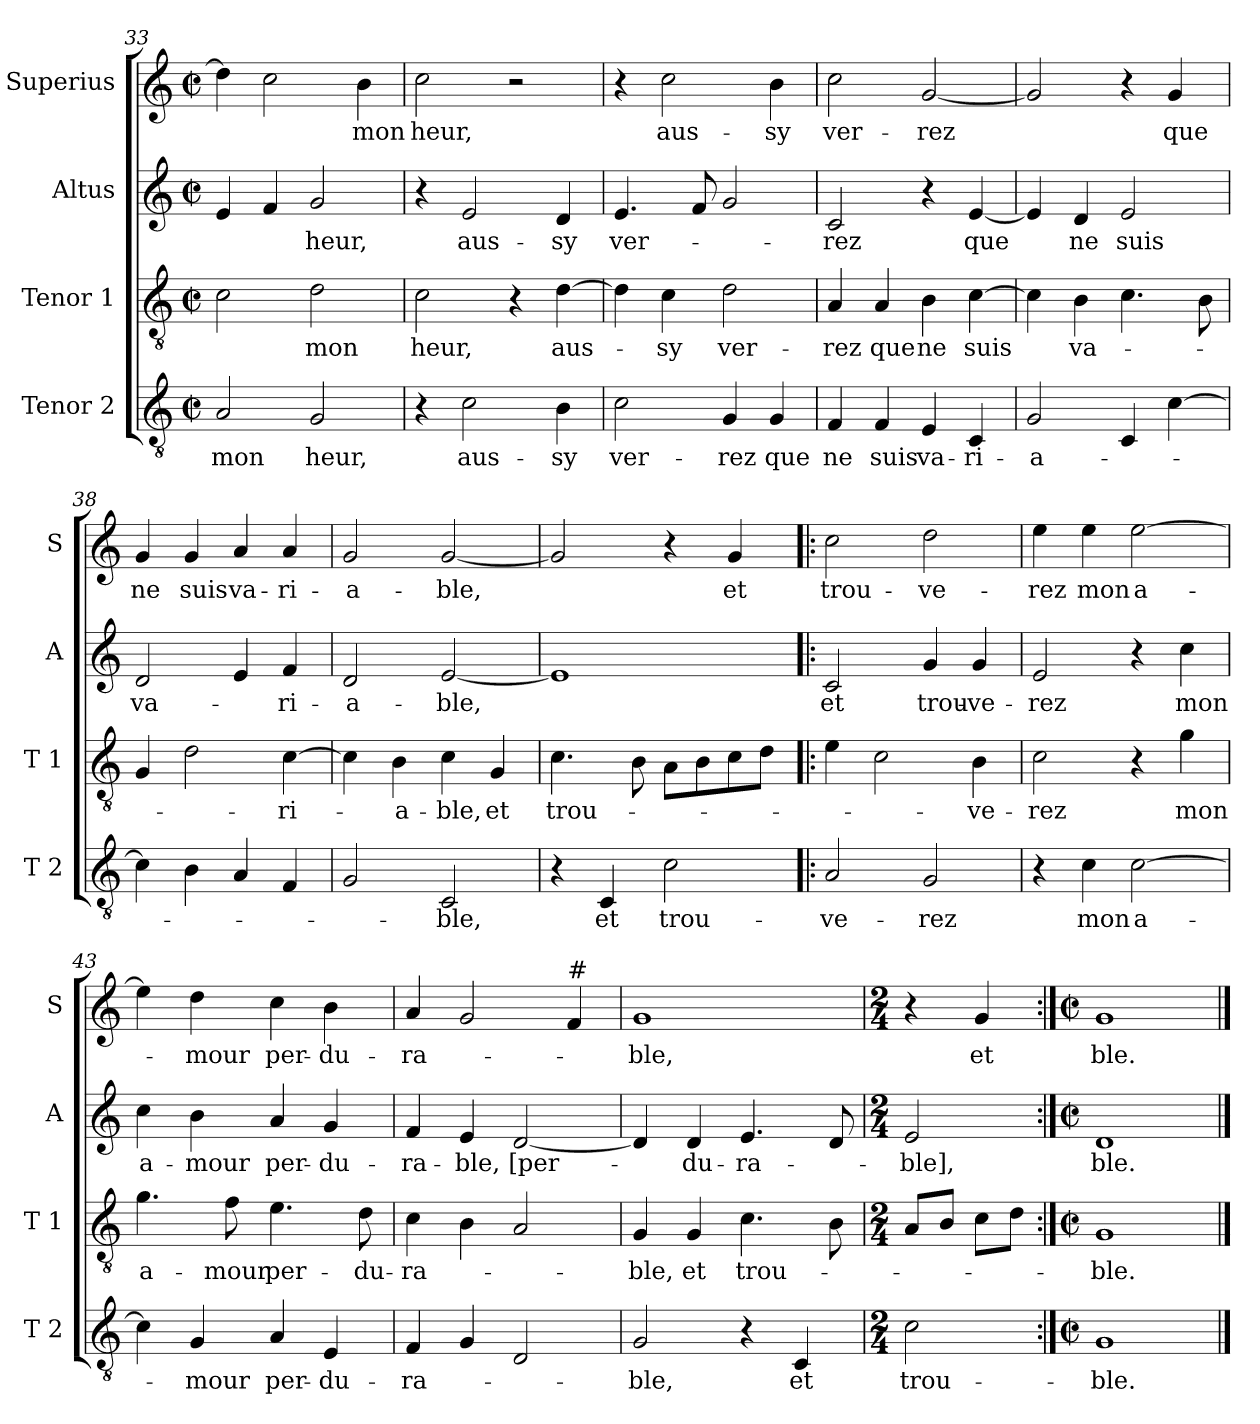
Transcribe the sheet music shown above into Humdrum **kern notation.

**kern	**text	**kern	**text	**kern	**text	**kern	**text
*part4	*part4	*part3	*part3	*part2	*part2	*part1	*part1
*staff4	*staff4	*staff3	*staff3	*staff2	*staff2	*staff1	*staff1
*I"Tenor 2	*	*I"Tenor 1	*	*I"Altus	*	*I"Superius	*
*I'T 2	*	*I'T 1	*	*I'A	*	*I'S	*
*clefGv2	*	*clefGv2	*	*clefG2	*	*clefG2	*
*k[]	*	*k[]	*	*k[]	*	*k[]	*
*C:	*	*C:	*	*C:	*	*C:	*
*M2/2	*	*M2/2	*	*M2/2	*	*M2/2	*
*met(c|)	*	*met(c|)	*	*met(c|)	*	*met(c|)	*
=33	=33	=33	=33	=33	=33	=33	=33
2A/	mon	2c\	.	4e/	.	4dd\]	.
.	.	.	.	4f/	.	2cc\	.
2G/	heur,	2d\	mon	2g/	heur,	.	.
.	.	.	.	.	.	4b\	mon
=34	=34	=34	=34	=34	=34	=34	=34
4r	.	2c\	heur,	4r	.	2cc\	heur,
2c\	aus-	.	.	2e/	aus-	.	.
.	.	4r	.	.	.	2r	.
4B\	-sy	[4d\	aus-	4d/	-sy	.	.
=35	=35	=35	=35	=35	=35	=35	=35
2c\	ver-	4d\]	.	4.e/	ver-	4r	.
.	.	4c\	-sy	.	.	2cc\	aus-
.	.	.	.	8f/	.	.	.
4G/	-rez	2d\	ver-	2g/	.	.	.
4G/	que	.	.	.	.	4b\	-sy
=36	=36	=36	=36	=36	=36	=36	=36
4F/	ne	4A/	-rez	2c/	-rez	2cc\	ver-
4F/	suis	4A/	que	.	.	.	.
4E/	va-	4B\	ne	4r	.	[2g/	-rez
4C/	-ri-	[4c\	suis	[4e/	que	.	.
!!LO:LB:g=z
=37	=37	=37	=37	=37	=37	=37	=37
2G/	-a-	4c\]	.	4e/]	.	2g/]	.
.	.	4B\	va-	4d/	ne	.	.
4C/	.	4.c\	.	2e/	suis	4r	.
[4c\	.	.	.	.	.	4g/	que
.	.	8B\	.	.	.	.	.
=38	=38	=38	=38	=38	=38	=38	=38
4c\]	.	4G/	.	2d/	va-	4g/	ne
4B\	.	2d\	.	.	.	4g/	suis
4A/	.	.	.	4e/	.	4a/	va-
4F/	.	[4c\	-ri-	4f/	-ri-	4a/	-ri-
=39	=39	=39	=39	=39	=39	=39	=39
2G/	.	4c\]	.	2d/	-a-	2g/	-a-
.	.	4B\	-a-	.	.	.	.
2C/	-ble,	4c\	-ble,	[2e/	-ble,	[2g/	-ble,
.	.	4G/	et	.	.	.	.
=40	=40	=40	=40	=40	=40	=40	=40
4r	.	4.c\	trou-	1e]	.	2g/]	.
4C/	et	.	.	.	.	.	.
.	.	8B\	.	.	.	.	.
2c\	trou-	8A\L	.	.	.	4r	.
.	.	8B\	.	.	.	.	.
.	.	8c\	.	.	.	4g/	et
.	.	8d\J	.	.	.	.	.
=41!|:	=41!|:	=41!|:	=41!|:	=41!|:	=41!|:	=41!|:	=41!|:
2A/	-ve-	4e\	.	2c/	et	2cc\	trou-
.	.	2c\	.	.	.	.	.
2G/	-rez	.	.	4g/	trou-	2dd\	-ve-
.	.	4B\	-ve-	4g/	-ve-	.	.
!!LO:LB:g=z
=42	=42	=42	=42	=42	=42	=42	=42
4r	.	2c\	-rez	2e/	-rez	4ee\	-rez
4c\	mon	.	.	.	.	4ee\	mon
[2c\	a-	4r	.	4r	.	[2ee\	a-
.	.	4g\	mon	4cc\	mon	.	.
=43	=43	=43	=43	=43	=43	=43	=43
4c\]	.	4.g\	a-	4cc\	a-	4ee\]	.
4G/	-mour	.	.	4b\	-mour	4dd\	-mour
.	.	8f\	-mour	.	.	.	.
4A/	per-	4.e\	per-	4a/	per-	4cc\	per-
4E/	-du-	.	.	4g/	-du-	4b\	-du-
.	.	8d\	-du-	.	.	.	.
=44	=44	=44	=44	=44	=44	=44	=44
4F/	-ra-	4c\	-ra-	4f/	-ra-	4a/	-ra-
4G/	.	4B\	.	4e/	-ble,	2g/	.
2D/	.	2A/	.	[2d/	[per-	.	.
!	!	!	!	!	!	!LO:TX:a:t=#	!
.	.	.	.	.	.	4f/	.
=45	=45	=45	=45	=45	=45	=45	=45
2G/	-ble,	4G/	-ble,	4d/]	.	1g	-ble,
.	.	4G/	et	4d/	-du-	.	.
4r	.	4.c\	trou-	4.e/	-ra-	.	.
4C/	et	.	.	.	.	.	.
.	.	8B\	.	8d/	.	.	.
=46	=46	=46	=46	=46	=46	=46	=46
*M2/4	*	*M2/4	*	*M2/4	*	*M2/4	*
2c\	trou-	8A/L	.	2e/	-ble],	4r	.
.	.	8B/J	.	.	.	.	.
.	.	8c\L	.	.	.	4g/	et
.	.	8d\J	.	.	.	.	.
=47:|!	=47:|!	=47:|!	=47:|!	=47:|!	=47:|!	=47:|!	=47:|!
*M2/2	*	*M2/2	*	*M2/2	*	*M2/2	*
*met(c|)	*	*met(c|)	*	*met(c|)	*	*met(c|)	*
1G	-ble.	1G	-ble.	1d	ble.	1g	ble.
==	==	==	==	==	==	==	==
*-	*-	*-	*-	*-	*-	*-	*-
